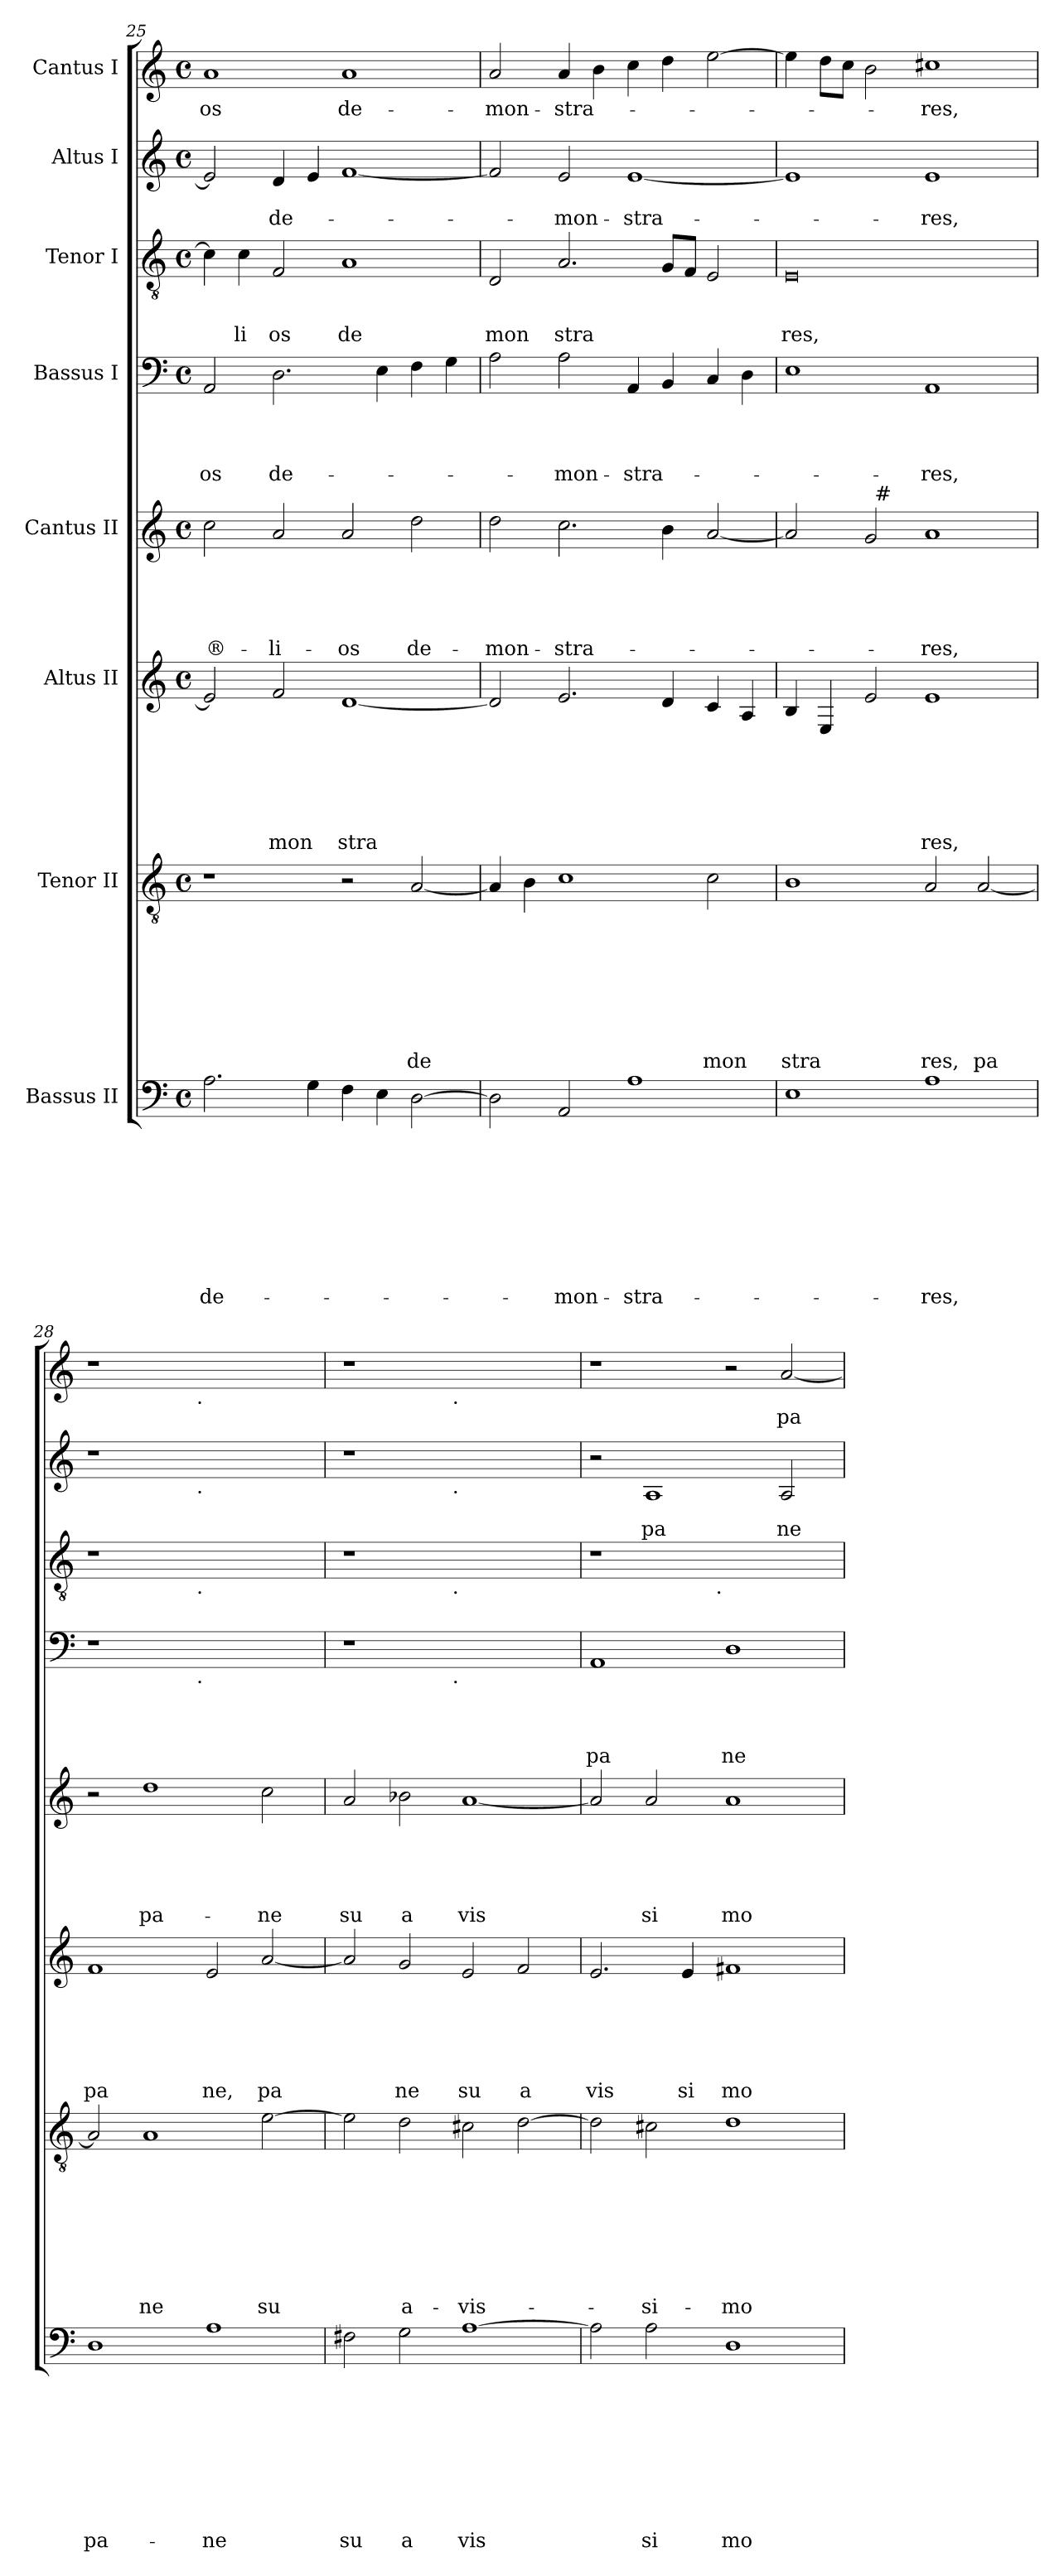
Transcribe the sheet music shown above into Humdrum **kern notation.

**kern	**text	**text	**text	**text	**text	**text	**text	**text	**text	**kern	**text	**text	**text	**text	**text	**text	**text	**text	**kern	**text	**text	**text	**text	**text	**text	**kern	**text	**text	**text	**text	**text	**kern	**text	**text	**text	**text	**kern	**text	**text	**text	**kern	**text	**text	**kern	**text
*part8	*part8	*part8	*part8	*part8	*part8	*part8	*part8	*part8	*part8	*part7	*part7	*part7	*part7	*part7	*part7	*part7	*part7	*part7	*part6	*part6	*part6	*part6	*part6	*part6	*part6	*part5	*part5	*part5	*part5	*part5	*part5	*part4	*part4	*part4	*part4	*part4	*part3	*part3	*part3	*part3	*part2	*part2	*part2	*part1	*part1
*staff8	*staff8	*staff8	*staff8	*staff8	*staff8	*staff8	*staff8	*staff8	*staff8	*staff7	*staff7	*staff7	*staff7	*staff7	*staff7	*staff7	*staff7	*staff7	*staff6	*staff6	*staff6	*staff6	*staff6	*staff6	*staff6	*staff5	*staff5	*staff5	*staff5	*staff5	*staff5	*staff4	*staff4	*staff4	*staff4	*staff4	*staff3	*staff3	*staff3	*staff3	*staff2	*staff2	*staff2	*staff1	*staff1
*I"Bassus II	*	*	*	*	*	*	*	*	*	*I"Tenor II	*	*	*	*	*	*	*	*	*I"Altus II	*	*	*	*	*	*	*I"Cantus II	*	*	*	*	*	*I"Bassus I	*	*	*	*	*I"Tenor I	*	*	*	*I"Altus I	*	*	*I"Cantus I	*
*clefF4	*	*	*	*	*	*	*	*	*	*clefGv2	*	*	*	*	*	*	*	*	*clefG2	*	*	*	*	*	*	*clefG2	*	*	*	*	*	*clefF4	*	*	*	*	*clefGv2	*	*	*	*clefG2	*	*	*clefG2	*
*k[]	*	*	*	*	*	*	*	*	*	*k[]	*	*	*	*	*	*	*	*	*k[]	*	*	*	*	*	*	*k[]	*	*	*	*	*	*k[]	*	*	*	*	*k[]	*	*	*	*k[]	*	*	*k[]	*
*C:	*	*	*	*	*	*	*	*	*	*C:	*	*	*	*	*	*	*	*	*C:	*	*	*	*	*	*	*C:	*	*	*	*	*	*C:	*	*	*	*	*C:	*	*	*	*C:	*	*	*C:	*
*M4/4	*	*	*	*	*	*	*	*	*	*M4/4	*	*	*	*	*	*	*	*	*M4/4	*	*	*	*	*	*	*M4/4	*	*	*	*	*	*M4/4	*	*	*	*	*M4/4	*	*	*	*M4/4	*	*	*M4/4	*
*met(c)	*	*	*	*	*	*	*	*	*	*met(c)	*	*	*	*	*	*	*	*	*met(c)	*	*	*	*	*	*	*met(c)	*	*	*	*	*	*met(c)	*	*	*	*	*met(c)	*	*	*	*met(c)	*	*	*met(c)	*
=25	=25	=25	=25	=25	=25	=25	=25	=25	=25	=25	=25	=25	=25	=25	=25	=25	=25	=25	=25	=25	=25	=25	=25	=25	=25	=25	=25	=25	=25	=25	=25	=25	=25	=25	=25	=25	=25	=25	=25	=25	=25	=25	=25	=25	=25
!	!	!	!	!	!	!	!	!	!LO:LY:b	!	!	!	!	!	!	!	!	!	!	!	!	!	!	!	!	!	!	!	!	!	!LO:LY:b	!	!	!	!	!LO:LY:b	!	!	!	!	!	!	!	!	!LO:LY:b
2.A\	.	.	.	.	.	.	.	.	de-	1r	.	.	.	.	.	.	.	.	2e/]	.	.	.	.	.	.	2cc\	.	.	.	.	®-	2AA/	.	.	.	-os	4c\]	.	.	.	2e/]	.	.	1a	-os
!	!	!	!	!	!	!	!	!	!	!	!	!	!	!	!	!	!	!	!	!	!	!	!	!	!	!	!	!	!	!	!	!	!	!	!	!	!	!	!	!LO:LY:b	!	!	!	!	!
.	.	.	.	.	.	.	.	.	.	.	.	.	.	.	.	.	.	.	.	.	.	.	.	.	.	.	.	.	.	.	.	.	.	.	.	.	4c\	.	.	li	.	.	.	.	.
!	!	!	!	!	!	!	!	!	!	!	!	!	!	!	!	!	!	!	!	!	!	!	!	!	!LO:LY:b	!	!	!	!	!	!LO:LY:b	!	!	!	!	!LO:LY:b	!	!	!	!LO:LY:b	!	!	!LO:LY:b	!	!
.	.	.	.	.	.	.	.	.	.	.	.	.	.	.	.	.	.	.	2f/	.	.	.	.	.	mon	2a/	.	.	.	.	-li-	2.D\	.	.	.	de-	2F/	.	.	os	4d/	.	de-	.	.
4G\	.	.	.	.	.	.	.	.	.	.	.	.	.	.	.	.	.	.	.	.	.	.	.	.	.	.	.	.	.	.	.	.	.	.	.	.	.	.	.	.	4e/	.	.	.	.
!	!	!	!	!	!	!	!	!	!	!	!	!	!	!	!	!	!	!	!	!	!	!	!	!	!LO:LY:b	!	!	!	!	!	!LO:LY:b	!	!	!	!	!	!	!	!	!LO:LY:b	!	!	!	!	!LO:LY:b
4F\	.	.	.	.	.	.	.	.	.	2r	.	.	.	.	.	.	.	.	[<1d	.	.	.	.	.	stra	2a/	.	.	.	.	-os	.	.	.	.	.	1A	.	.	de	[<1f	.	.	1a	de-
4E\	.	.	.	.	.	.	.	.	.	.	.	.	.	.	.	.	.	.	.	.	.	.	.	.	.	.	.	.	.	.	.	4E\	.	.	.	.	.	.	.	.	.	.	.	.	.
!	!	!	!	!	!	!	!	!	!	!	!	!	!	!	!	!	!	!LO:LY:b	!	!	!	!	!	!	!	!	!	!	!	!	!LO:LY:b	!	!	!	!	!	!	!	!	!	!	!	!	!	!
[>2D\	.	.	.	.	.	.	.	.	.	[<2A/	.	.	.	.	.	.	.	de	.	.	.	.	.	.	.	2dd\	.	.	.	.	de-	4F\	.	.	.	.	.	.	.	.	.	.	.	.	.
.	.	.	.	.	.	.	.	.	.	.	.	.	.	.	.	.	.	.	.	.	.	.	.	.	.	.	.	.	.	.	.	4G\	.	.	.	.	.	.	.	.	.	.	.	.	.
=26	=26	=26	=26	=26	=26	=26	=26	=26	=26	=26	=26	=26	=26	=26	=26	=26	=26	=26	=26	=26	=26	=26	=26	=26	=26	=26	=26	=26	=26	=26	=26	=26	=26	=26	=26	=26	=26	=26	=26	=26	=26	=26	=26	=26	=26
!	!	!	!	!	!	!	!	!	!	!	!	!	!	!	!	!	!	!	!	!	!	!	!	!	!	!	!	!	!	!	!LO:LY:b	!	!	!	!	!	!	!	!	!LO:LY:b	!	!	!	!	!LO:LY:b
2D\]	.	.	.	.	.	.	.	.	.	4A/]	.	.	.	.	.	.	.	.	2d/]	.	.	.	.	.	.	2dd\	.	.	.	.	-mon-	2A\	.	.	.	.	2D/	.	.	mon	2f/]	.	.	2a/	-mon-
.	.	.	.	.	.	.	.	.	.	4B\	.	.	.	.	.	.	.	.	.	.	.	.	.	.	.	.	.	.	.	.	.	.	.	.	.	.	.	.	.	.	.	.	.	.	.
!	!	!	!	!	!	!	!	!	!LO:LY:b	!	!	!	!	!	!	!	!	!	!	!	!	!	!	!	!	!	!	!	!	!	!LO:LY:b	!	!	!	!	!LO:LY:b	!	!	!	!LO:LY:b	!	!	!LO:LY:b	!	!LO:LY:b
2AA/	.	.	.	.	.	.	.	.	-mon-	1c	.	.	.	.	.	.	.	.	2.e/	.	.	.	.	.	.	2.cc\	.	.	.	.	-stra-	2A\	.	.	.	-mon-	2.A/	.	.	stra	2e/	.	-mon-	4a/	-stra-
.	.	.	.	.	.	.	.	.	.	.	.	.	.	.	.	.	.	.	.	.	.	.	.	.	.	.	.	.	.	.	.	.	.	.	.	.	.	.	.	.	.	.	.	4b\	.
!	!	!	!	!	!	!	!	!	!LO:LY:b	!	!	!	!	!	!	!	!	!	!	!	!	!	!	!	!	!	!	!	!	!	!	!	!	!	!	!LO:LY:b	!	!	!	!	!	!	!LO:LY:b	!	!
1A	.	.	.	.	.	.	.	.	-stra-	.	.	.	.	.	.	.	.	.	.	.	.	.	.	.	.	.	.	.	.	.	.	4AA/	.	.	.	-stra-	.	.	.	.	[<1e	.	-stra-	4cc\	.
.	.	.	.	.	.	.	.	.	.	.	.	.	.	.	.	.	.	.	4d/	.	.	.	.	.	.	4b\	.	.	.	.	.	4BB/	.	.	.	.	8G/L	.	.	.	.	.	.	4dd\	.
.	.	.	.	.	.	.	.	.	.	.	.	.	.	.	.	.	.	.	.	.	.	.	.	.	.	.	.	.	.	.	.	.	.	.	.	.	8F/J	.	.	.	.	.	.	.	.
!	!	!	!	!	!	!	!	!	!	!	!	!	!	!	!	!	!	!LO:LY:b	!	!	!	!	!	!	!	!	!	!	!	!	!	!	!	!	!	!	!	!	!	!	!	!	!	!	!
.	.	.	.	.	.	.	.	.	.	2c\	.	.	.	.	.	.	.	mon	4c/	.	.	.	.	.	.	[<2a/	.	.	.	.	.	4C/	.	.	.	.	2E/	.	.	.	.	.	.	[>2ee\	.
.	.	.	.	.	.	.	.	.	.	.	.	.	.	.	.	.	.	.	4A/	.	.	.	.	.	.	.	.	.	.	.	.	4D\	.	.	.	.	.	.	.	.	.	.	.	.	.
=27	=27	=27	=27	=27	=27	=27	=27	=27	=27	=27	=27	=27	=27	=27	=27	=27	=27	=27	=27	=27	=27	=27	=27	=27	=27	=27	=27	=27	=27	=27	=27	=27	=27	=27	=27	=27	=27	=27	=27	=27	=27	=27	=27	=27	=27
!	!	!	!	!	!	!	!	!	!	!	!	!	!	!	!	!	!	!LO:LY:b	!	!	!	!	!	!	!	!	!	!	!	!	!	!	!	!	!	!	!	!	!	!LO:LY:b	!	!	!	!	!
*	*	*	*	*	*	*	*	*	*	*	*	*	*	*	*	*	*	*	*	*	*	*	*	*	*	*^	*	*	*	*	*	*	*	*	*	*	*	*	*	*	*	*	*	*	*
1E	.	.	.	.	.	.	.	.	.	1B	.	.	.	.	.	.	.	stra	4B/	.	.	.	.	.	.	2a/]	2ryy	.	.	.	.	.	1E	.	.	.	.	0E	.	.	res,	1e]	.	.	4ee\]	.
.	.	.	.	.	.	.	.	.	.	.	.	.	.	.	.	.	.	.	4E/	.	.	.	.	.	.	.	.	.	.	.	.	.	.	.	.	.	.	.	.	.	.	.	.	.	8dd\L	.
.	.	.	.	.	.	.	.	.	.	.	.	.	.	.	.	.	.	.	.	.	.	.	.	.	.	.	.	.	.	.	.	.	.	.	.	.	.	.	.	.	.	.	.	.	8cc\J	.
.	.	.	.	.	.	.	.	.	.	.	.	.	.	.	.	.	.	.	2e/	.	.	.	.	.	.	2g/	32ryy	.	.	.	.	.	.	.	.	.	.	.	.	.	.	.	.	.	2b\	.
!	!	!	!	!	!	!	!	!	!	!	!	!	!	!	!	!	!	!	!	!	!	!	!	!	!	!	!LO:TX:a:t=#	!	!	!	!	!	!	!	!	!	!	!	!	!	!	!	!	!	!	!
.	.	.	.	.	.	.	.	.	.	.	.	.	.	.	.	.	.	.	.	.	.	.	.	.	.	.	1ryy	.	.	.	.	.	.	.	.	.	.	.	.	.	.	.	.	.	.	.
!	!	!	!	!	!	!	!	!	!LO:LY:b	!	!	!	!	!	!	!	!	!LO:LY:b	!	!	!	!	!	!	!LO:LY:b	!	!	!	!	!	!	!LO:LY:b	!	!	!	!	!LO:LY:b	!	!	!	!	!	!	!LO:LY:b	!	!LO:LY:b
1A	.	.	.	.	.	.	.	.	-res,	2A/	.	.	.	.	.	.	.	res,	1e	.	.	.	.	.	res,	1a	.	.	.	.	.	-res,	1AA	.	.	.	-res,	.	.	.	.	1e	.	-res,	1cc#X	-res,
!	!	!	!	!	!	!	!	!	!	!	!	!	!	!	!	!	!	!LO:LY:b	!	!	!	!	!	!	!	!	!	!	!	!	!	!	!	!	!	!	!	!	!	!	!	!	!	!	!	!
.	.	.	.	.	.	.	.	.	.	[<2A/	.	.	.	.	.	.	.	pa	.	.	.	.	.	.	.	.	.	.	.	.	.	.	.	.	.	.	.	.	.	.	.	.	.	.	.	.
.	.	.	.	.	.	.	.	.	.	.	.	.	.	.	.	.	.	.	.	.	.	.	.	.	.	.	4...ryy	.	.	.	.	.	.	.	.	.	.	.	.	.	.	.	.	.	.	.
=28	=28	=28	=28	=28	=28	=28	=28	=28	=28	=28	=28	=28	=28	=28	=28	=28	=28	=28	=28	=28	=28	=28	=28	=28	=28	=28	=28	=28	=28	=28	=28	=28	=28	=28	=28	=28	=28	=28	=28	=28	=28	=28	=28	=28	=28	=28
!	!	!	!	!	!	!	!	!	!LO:LY:b	!	!	!	!	!	!	!	!	!	!	!	!	!	!	!	!LO:LY:b	!	!	!	!	!	!	!	!	!	!	!	!	!	!	!	!	!	!	!	!	!
*	*	*	*	*	*	*	*	*	*	*	*	*	*	*	*	*	*	*	*	*	*	*	*	*	*	*v	*v	*	*	*	*	*	*^	*	*	*	*	*^	*	*	*	*^	*	*	*^	*
1D	.	.	.	.	.	.	.	.	pa-	2A/]	.	.	.	.	.	.	.	.	1f	.	.	.	.	.	pa	2r	.	.	.	.	.	1r	2ryy	.	.	.	.	1r	2ryy	.	.	.	1r	2ryy	.	.	1r	2ryy	.
!	!	!	!	!	!	!	!	!	!	!	!	!	!	!	!	!	!	!LO:LY:b	!	!	!	!	!	!	!	!	!	!	!	!	!LO:LY:b	!	!	!	!	!	!	!	!	!	!	!	!	!	!	!	!	!	!
.	.	.	.	.	.	.	.	.	.	1A	.	.	.	.	.	.	.	ne	.	.	.	.	.	.	.	1dd	.	.	.	.	pa-	.	4...ryy	.	.	.	.	.	4...ryy	.	.	.	.	4...ryy	.	.	.	4...ryy	.
!	!	!	!	!	!	!	!	!	!	!	!	!	!	!	!	!	!	!	!	!	!	!	!	!	!	!	!	!	!	!	!	!	!	!	!	!	!	!	!	!	!	!	!	!	!	!	!	!LO:TX:b:t=.	!
!	!	!	!	!	!	!	!	!	!	!	!	!	!	!	!	!	!	!	!	!	!	!	!	!	!	!	!	!	!	!	!	!	!	!	!	!	!	!	!	!	!	!	!	!LO:TX:b:t=.	!	!	!	!	!
!	!	!	!	!	!	!	!	!	!	!	!	!	!	!	!	!	!	!	!	!	!	!	!	!	!	!	!	!	!	!	!	!	!	!	!	!	!	!	!LO:TX:b:t=.	!	!	!	!	!	!	!	!	!	!
!	!	!	!	!	!	!	!	!	!	!	!	!	!	!	!	!	!	!	!	!	!	!	!	!	!	!	!	!	!	!	!	!	!LO:TX:b:t=.	!	!	!	!	!	!	!	!	!	!	!	!	!	!	!	!
.	.	.	.	.	.	.	.	.	.	.	.	.	.	.	.	.	.	.	.	.	.	.	.	.	.	.	.	.	.	.	.	.	1ryy	.	.	.	.	.	1ryy	.	.	.	.	1ryy	.	.	.	1ryy	.
!	!	!	!	!	!	!	!	!	!LO:LY:b	!	!	!	!	!	!	!	!	!	!	!	!	!	!	!	!LO:LY:b	!	!	!	!	!	!	!	!	!	!	!	!	!	!	!	!	!	!	!	!	!	!	!	!
1A	.	.	.	.	.	.	.	.	-ne	.	.	.	.	.	.	.	.	.	2e/	.	.	.	.	.	ne,	.	.	.	.	.	.	1ryy	.	.	.	.	.	1ryy	.	.	.	.	1ryy	.	.	.	1ryy	.	.
!	!	!	!	!	!	!	!	!	!	!	!	!	!	!	!	!	!	!LO:LY:b	!	!	!	!	!	!	!LO:LY:b	!	!	!	!	!	!LO:LY:b	!	!	!	!	!	!	!	!	!	!	!	!	!	!	!	!	!	!
.	.	.	.	.	.	.	.	.	.	[<2e\	.	.	.	.	.	.	.	su	[<2a/	.	.	.	.	.	pa	2cc\	.	.	.	.	-ne	.	.	.	.	.	.	.	.	.	.	.	.	.	.	.	.	.	.
.	.	.	.	.	.	.	.	.	.	.	.	.	.	.	.	.	.	.	.	.	.	.	.	.	.	.	.	.	.	.	.	.	32ryy	.	.	.	.	.	32ryy	.	.	.	.	32ryy	.	.	.	32ryy	.
!!LO:LB:g=z	!!
=29	=29	=29	=29	=29	=29	=29	=29	=29	=29	=29	=29	=29	=29	=29	=29	=29	=29	=29	=29	=29	=29	=29	=29	=29	=29	=29	=29	=29	=29	=29	=29	=29	=29	=29	=29	=29	=29	=29	=29	=29	=29	=29	=29	=29	=29	=29	=29	=29	=29
!	!	!	!	!	!	!	!	!	!LO:LY:b	!	!	!	!	!	!	!	!	!	!	!	!	!	!	!	!	!	!	!	!	!	!LO:LY:b	!	!	!	!	!	!	!	!	!	!	!	!	!	!	!	!	!	!
2F#X\	.	.	.	.	.	.	.	.	su	2e\]	.	.	.	.	.	.	.	.	2a/]	.	.	.	.	.	.	2a/	.	.	.	.	su	1r	2ryy	.	.	.	.	1r	2ryy	.	.	.	1r	2ryy	.	.	1r	2ryy	.
!	!	!	!	!	!	!	!	!	!LO:LY:b	!	!	!	!	!	!	!	!	!LO:LY:b	!	!	!	!	!	!	!LO:LY:b	!	!	!	!	!	!LO:LY:b	!	!	!	!	!	!	!	!	!	!	!	!	!	!	!	!	!	!
2G\	.	.	.	.	.	.	.	.	a	2d\	.	.	.	.	.	.	.	a-	2g/	.	.	.	.	.	ne	2b-X\	.	.	.	.	a	.	4...ryy	.	.	.	.	.	4...ryy	.	.	.	.	4...ryy	.	.	.	4...ryy	.
!	!	!	!	!	!	!	!	!	!	!	!	!	!	!	!	!	!	!	!	!	!	!	!	!	!	!	!	!	!	!	!	!	!	!	!	!	!	!	!	!	!	!	!	!	!	!	!	!LO:TX:b:t=.	!
!	!	!	!	!	!	!	!	!	!	!	!	!	!	!	!	!	!	!	!	!	!	!	!	!	!	!	!	!	!	!	!	!	!	!	!	!	!	!	!	!	!	!	!	!LO:TX:b:t=.	!	!	!	!	!
!	!	!	!	!	!	!	!	!	!	!	!	!	!	!	!	!	!	!	!	!	!	!	!	!	!	!	!	!	!	!	!	!	!	!	!	!	!	!	!LO:TX:b:t=.	!	!	!	!	!	!	!	!	!	!
!	!	!	!	!	!	!	!	!	!	!	!	!	!	!	!	!	!	!	!	!	!	!	!	!	!	!	!	!	!	!	!	!	!LO:TX:b:t=.	!	!	!	!	!	!	!	!	!	!	!	!	!	!	!	!
.	.	.	.	.	.	.	.	.	.	.	.	.	.	.	.	.	.	.	.	.	.	.	.	.	.	.	.	.	.	.	.	.	1ryy	.	.	.	.	.	1ryy	.	.	.	.	1ryy	.	.	.	1ryy	.
!	!	!	!	!	!	!	!	!	!LO:LY:b	!	!	!	!	!	!	!	!	!LO:LY:b	!	!	!	!	!	!	!LO:LY:b	!	!	!	!	!	!LO:LY:b	!	!	!	!	!	!	!	!	!	!	!	!	!	!	!	!	!	!
[>1A	.	.	.	.	.	.	.	.	vis	2c#X\	.	.	.	.	.	.	.	-vis-	2e/	.	.	.	.	.	su	[<1a	.	.	.	.	vis	1ryy	.	.	.	.	.	1ryy	.	.	.	.	1ryy	.	.	.	1ryy	.	.
!	!	!	!	!	!	!	!	!	!	!	!	!	!	!	!	!	!	!	!	!	!	!	!	!	!LO:LY:b	!	!	!	!	!	!	!	!	!	!	!	!	!	!	!	!	!	!	!	!	!	!	!	!
.	.	.	.	.	.	.	.	.	.	[>2d\	.	.	.	.	.	.	.	.	2f/	.	.	.	.	.	a	.	.	.	.	.	.	.	.	.	.	.	.	.	.	.	.	.	.	.	.	.	.	.	.
.	.	.	.	.	.	.	.	.	.	.	.	.	.	.	.	.	.	.	.	.	.	.	.	.	.	.	.	.	.	.	.	.	32ryy	.	.	.	.	.	32ryy	.	.	.	.	32ryy	.	.	.	32ryy	.
=30	=30	=30	=30	=30	=30	=30	=30	=30	=30	=30	=30	=30	=30	=30	=30	=30	=30	=30	=30	=30	=30	=30	=30	=30	=30	=30	=30	=30	=30	=30	=30	=30	=30	=30	=30	=30	=30	=30	=30	=30	=30	=30	=30	=30	=30	=30	=30	=30	=30
!	!	!	!	!	!	!	!	!	!	!	!	!	!	!	!	!	!	!	!	!	!	!	!	!	!LO:LY:b	!	!	!	!	!	!	!	!	!	!	!	!LO:LY:b	!	!	!	!	!	!	!	!	!	!	!	!
*	*	*	*	*	*	*	*	*	*	*	*	*	*	*	*	*	*	*	*	*	*	*	*	*	*	*	*	*	*	*	*	*	*	*	*	*	*	*	*	*	*	*	*v	*v	*	*	*	*	*
*	*	*	*	*	*	*	*	*	*	*	*	*	*	*	*	*	*	*	*	*	*	*	*	*	*	*	*	*	*	*	*	*v	*v	*	*	*	*	*	*	*	*	*	*	*	*	*v	*v	*
2A\]	.	.	.	.	.	.	.	.	.	2d\]	.	.	.	.	.	.	.	.	2.e/	.	.	.	.	.	vis	2a/]	.	.	.	.	.	1AA	.	.	.	pa	1r	2ryy	.	.	.	2r	.	.	1r	.
!	!	!	!	!	!	!	!	!	!LO:LY:b	!	!	!	!	!	!	!	!	!LO:LY:b	!	!	!	!	!	!	!	!	!	!	!	!	!LO:LY:b	!	!	!	!	!	!	!	!	!	!	!	!	!LO:LY:b	!	!
2A\	.	.	.	.	.	.	.	.	si	2c#X\	.	.	.	.	.	.	.	-si-	.	.	.	.	.	.	.	2a/	.	.	.	.	si	.	.	.	.	.	.	4...ryy	.	.	.	1A	.	pa	.	.
!	!	!	!	!	!	!	!	!	!	!	!	!	!	!	!	!	!	!	!	!	!	!	!	!	!LO:LY:b	!	!	!	!	!	!	!	!	!	!	!	!	!	!	!	!	!	!	!	!	!
.	.	.	.	.	.	.	.	.	.	.	.	.	.	.	.	.	.	.	4e/	.	.	.	.	.	si	.	.	.	.	.	.	.	.	.	.	.	.	.	.	.	.	.	.	.	.	.
!	!	!	!	!	!	!	!	!	!	!	!	!	!	!	!	!	!	!	!	!	!	!	!	!	!	!	!	!	!	!	!	!	!	!	!	!	!	!LO:TX:b:t=.	!	!	!	!	!	!	!	!
.	.	.	.	.	.	.	.	.	.	.	.	.	.	.	.	.	.	.	.	.	.	.	.	.	.	.	.	.	.	.	.	.	.	.	.	.	.	1ryy	.	.	.	.	.	.	.	.
!	!	!	!	!	!	!	!	!	!LO:LY:b	!	!	!	!	!	!	!	!	!LO:LY:b	!	!	!	!	!	!	!LO:LY:b	!	!	!	!	!	!LO:LY:b	!	!	!	!	!LO:LY:b	!	!	!	!	!	!	!	!	!	!
1D	.	.	.	.	.	.	.	.	mo	1d	.	.	.	.	.	.	.	-mo	1f#X	.	.	.	.	.	mo	1a	.	.	.	.	mo	1D	.	.	.	ne	1ryy	.	.	.	.	.	.	.	2r	.
!	!	!	!	!	!	!	!	!	!	!	!	!	!	!	!	!	!	!	!	!	!	!	!	!	!	!	!	!	!	!	!	!	!	!	!	!	!	!	!	!	!	!	!	!LO:LY:b	!	!LO:LY:b
.	.	.	.	.	.	.	.	.	.	.	.	.	.	.	.	.	.	.	.	.	.	.	.	.	.	.	.	.	.	.	.	.	.	.	.	.	.	.	.	.	.	2A/	.	ne	[<2a/	pa
.	.	.	.	.	.	.	.	.	.	.	.	.	.	.	.	.	.	.	.	.	.	.	.	.	.	.	.	.	.	.	.	.	.	.	.	.	.	32ryy	.	.	.	.	.	.	.	.
*	*	*	*	*	*	*	*	*	*	*	*	*	*	*	*	*	*	*	*	*	*	*	*	*	*	*	*	*	*	*	*	*	*	*	*	*	*v	*v	*	*	*	*	*	*	*	*
=	=	=	=	=	=	=	=	=	=	=	=	=	=	=	=	=	=	=	=	=	=	=	=	=	=	=	=	=	=	=	=	=	=	=	=	=	=	=	=	=	=	=	=	=	=
*-	*-	*-	*-	*-	*-	*-	*-	*-	*-	*-	*-	*-	*-	*-	*-	*-	*-	*-	*-	*-	*-	*-	*-	*-	*-	*-	*-	*-	*-	*-	*-	*-	*-	*-	*-	*-	*-	*-	*-	*-	*-	*-	*-	*-	*-
